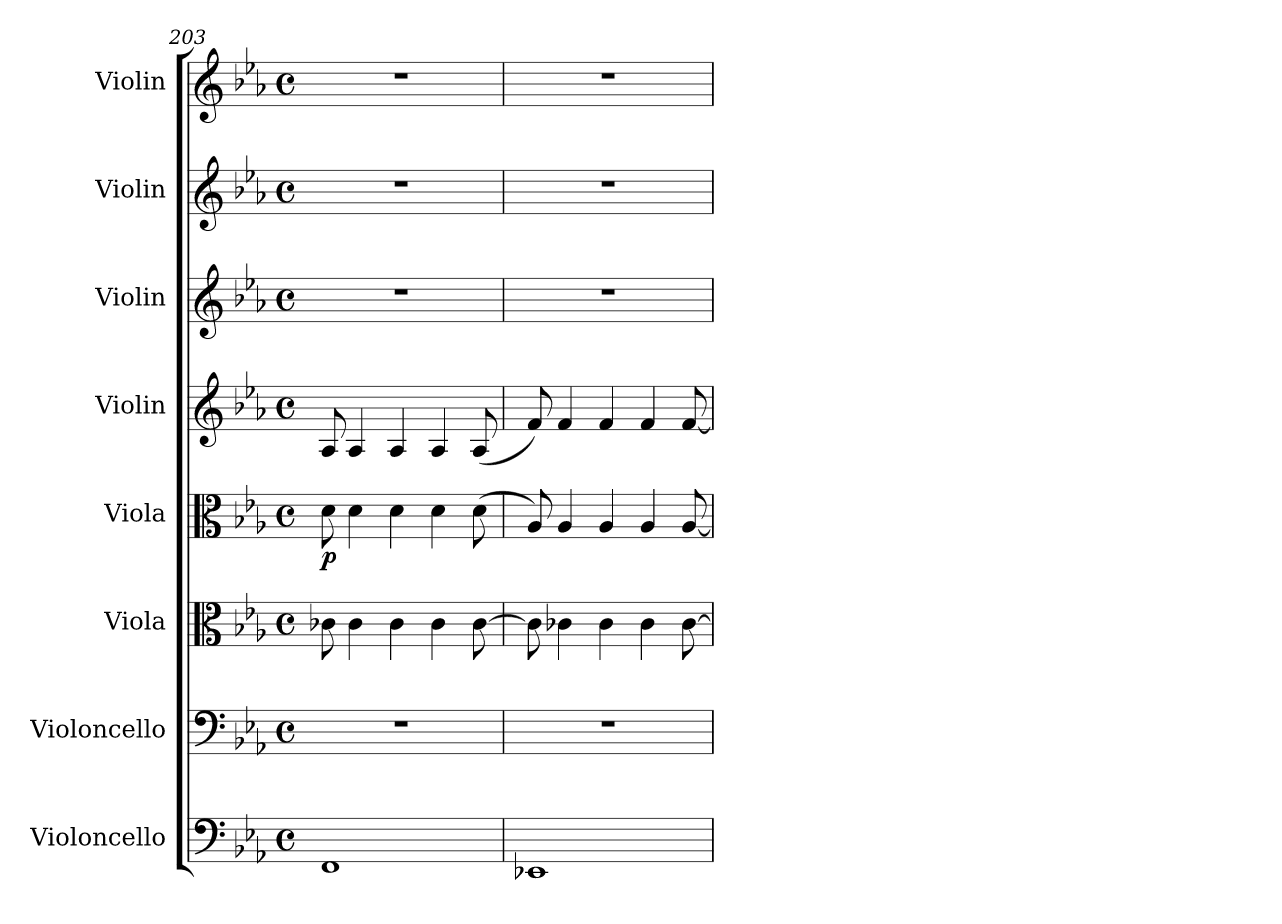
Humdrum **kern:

**kern	**kern	**kern	**kern	**dynam	**kern	**kern	**kern	**kern
*part8	*part7	*part6	*part5	*part5	*part4	*part3	*part2	*part1
*staff8	*staff7	*staff6	*staff5	*staff5	*staff4	*staff3	*staff2	*staff1
*I"Violoncello	*I"Violoncello	*I"Viola	*I"Viola	*	*I"Violin	*I"Violin	*I"Violin	*I"Violin
*I'Vc.	*I'Vc.	*I'Vla.	*I'Vla.	*	*I'Vln.	*I'Vln.	*I'Vln.	*I'Vln.
*clefF4	*clefF4	*clefC3	*clefC3	*	*clefG2	*clefG2	*clefG2	*clefG2
*k[b-e-a-]	*k[b-e-a-]	*k[b-e-a-]	*k[b-e-a-]	*	*k[b-e-a-]	*k[b-e-a-]	*k[b-e-a-]	*k[b-e-a-]
*M4/4	*M4/4	*M4/4	*M4/4	*	*M4/4	*M4/4	*M4/4	*M4/4
*met(c)	*met(c)	*met(c)	*met(c)	*	*met(c)	*met(c)	*met(c)	*met(c)
=203	=203	=203	=203	=203	=203	=203	=203	=203
!	!	!	!	!LO:DY:b	!	!	!	!
1FF	1r	8c-X\	8d\	p	8A-/	1r	1r	1r
.	.	4c-\	4d\	.	4A-/	.	.	.
.	.	4c-\	4d\	.	4A-/	.	.	.
.	.	4c-\	4d\	.	4A-/	.	.	.
.	.	[8c-\	(>8d\	.	(<8A-/	.	.	.
=204	=204	=204	=204	=204	=204	=204	=204	=204
1EE-X	1r	8c-\]	8A-/)	.	8f/)	1r	1r	1r
.	.	4c-X\	4A-/	.	4f/	.	.	.
.	.	4c-\	4A-/	.	4f/	.	.	.
.	.	4c-\	4A-/	.	4f/	.	.	.
.	.	[8c-\	[8A-/	.	[8f/	.	.	.
=	=	=	=	=	=	=	=	=
*-	*-	*-	*-	*-	*-	*-	*-	*-
